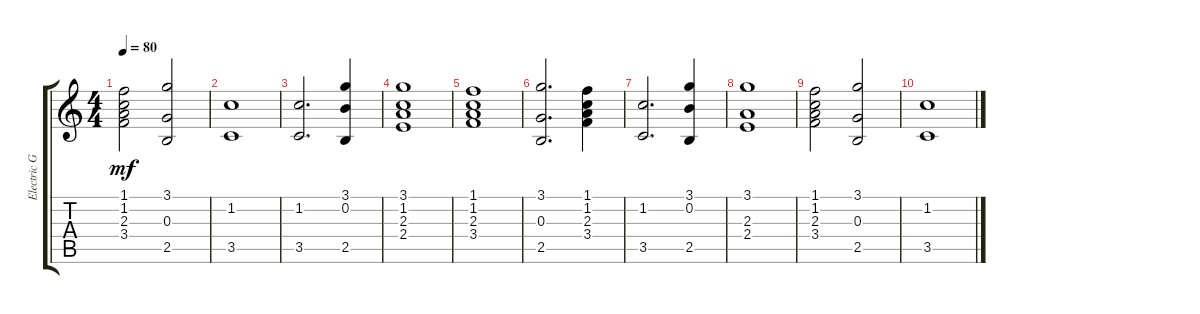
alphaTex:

\track ("Electric Guitar" "Electric G") {instrument electricguitarclean}
\staff {score tabs}
\tuning (E4 B3 G3 D3 A2 E2) {hide}
\ts (4 4)
\tempo 80
\clef g2
\ks c
(1.1 1.2 2.3 3.4).2{dy mf} (3.1 0.3 2.5).2 |
(1.2 3.5).1 |
(1.2 3.5).2{d} (3.1 0.2 2.5).4 |
(3.1 1.2 2.3 2.4).1 |
(1.1 1.2 2.3 3.4).1 |
(3.1 0.3 2.5).2{d} (1.1 1.2 2.3 3.4).4 |
(1.2 3.5).2{d} (3.1 0.2 2.5).4 |
(3.1 2.3 2.4).1 |
(1.1 1.2 2.3 3.4).2 (3.1 0.3 2.5).2 |
(1.2 3.5).1
